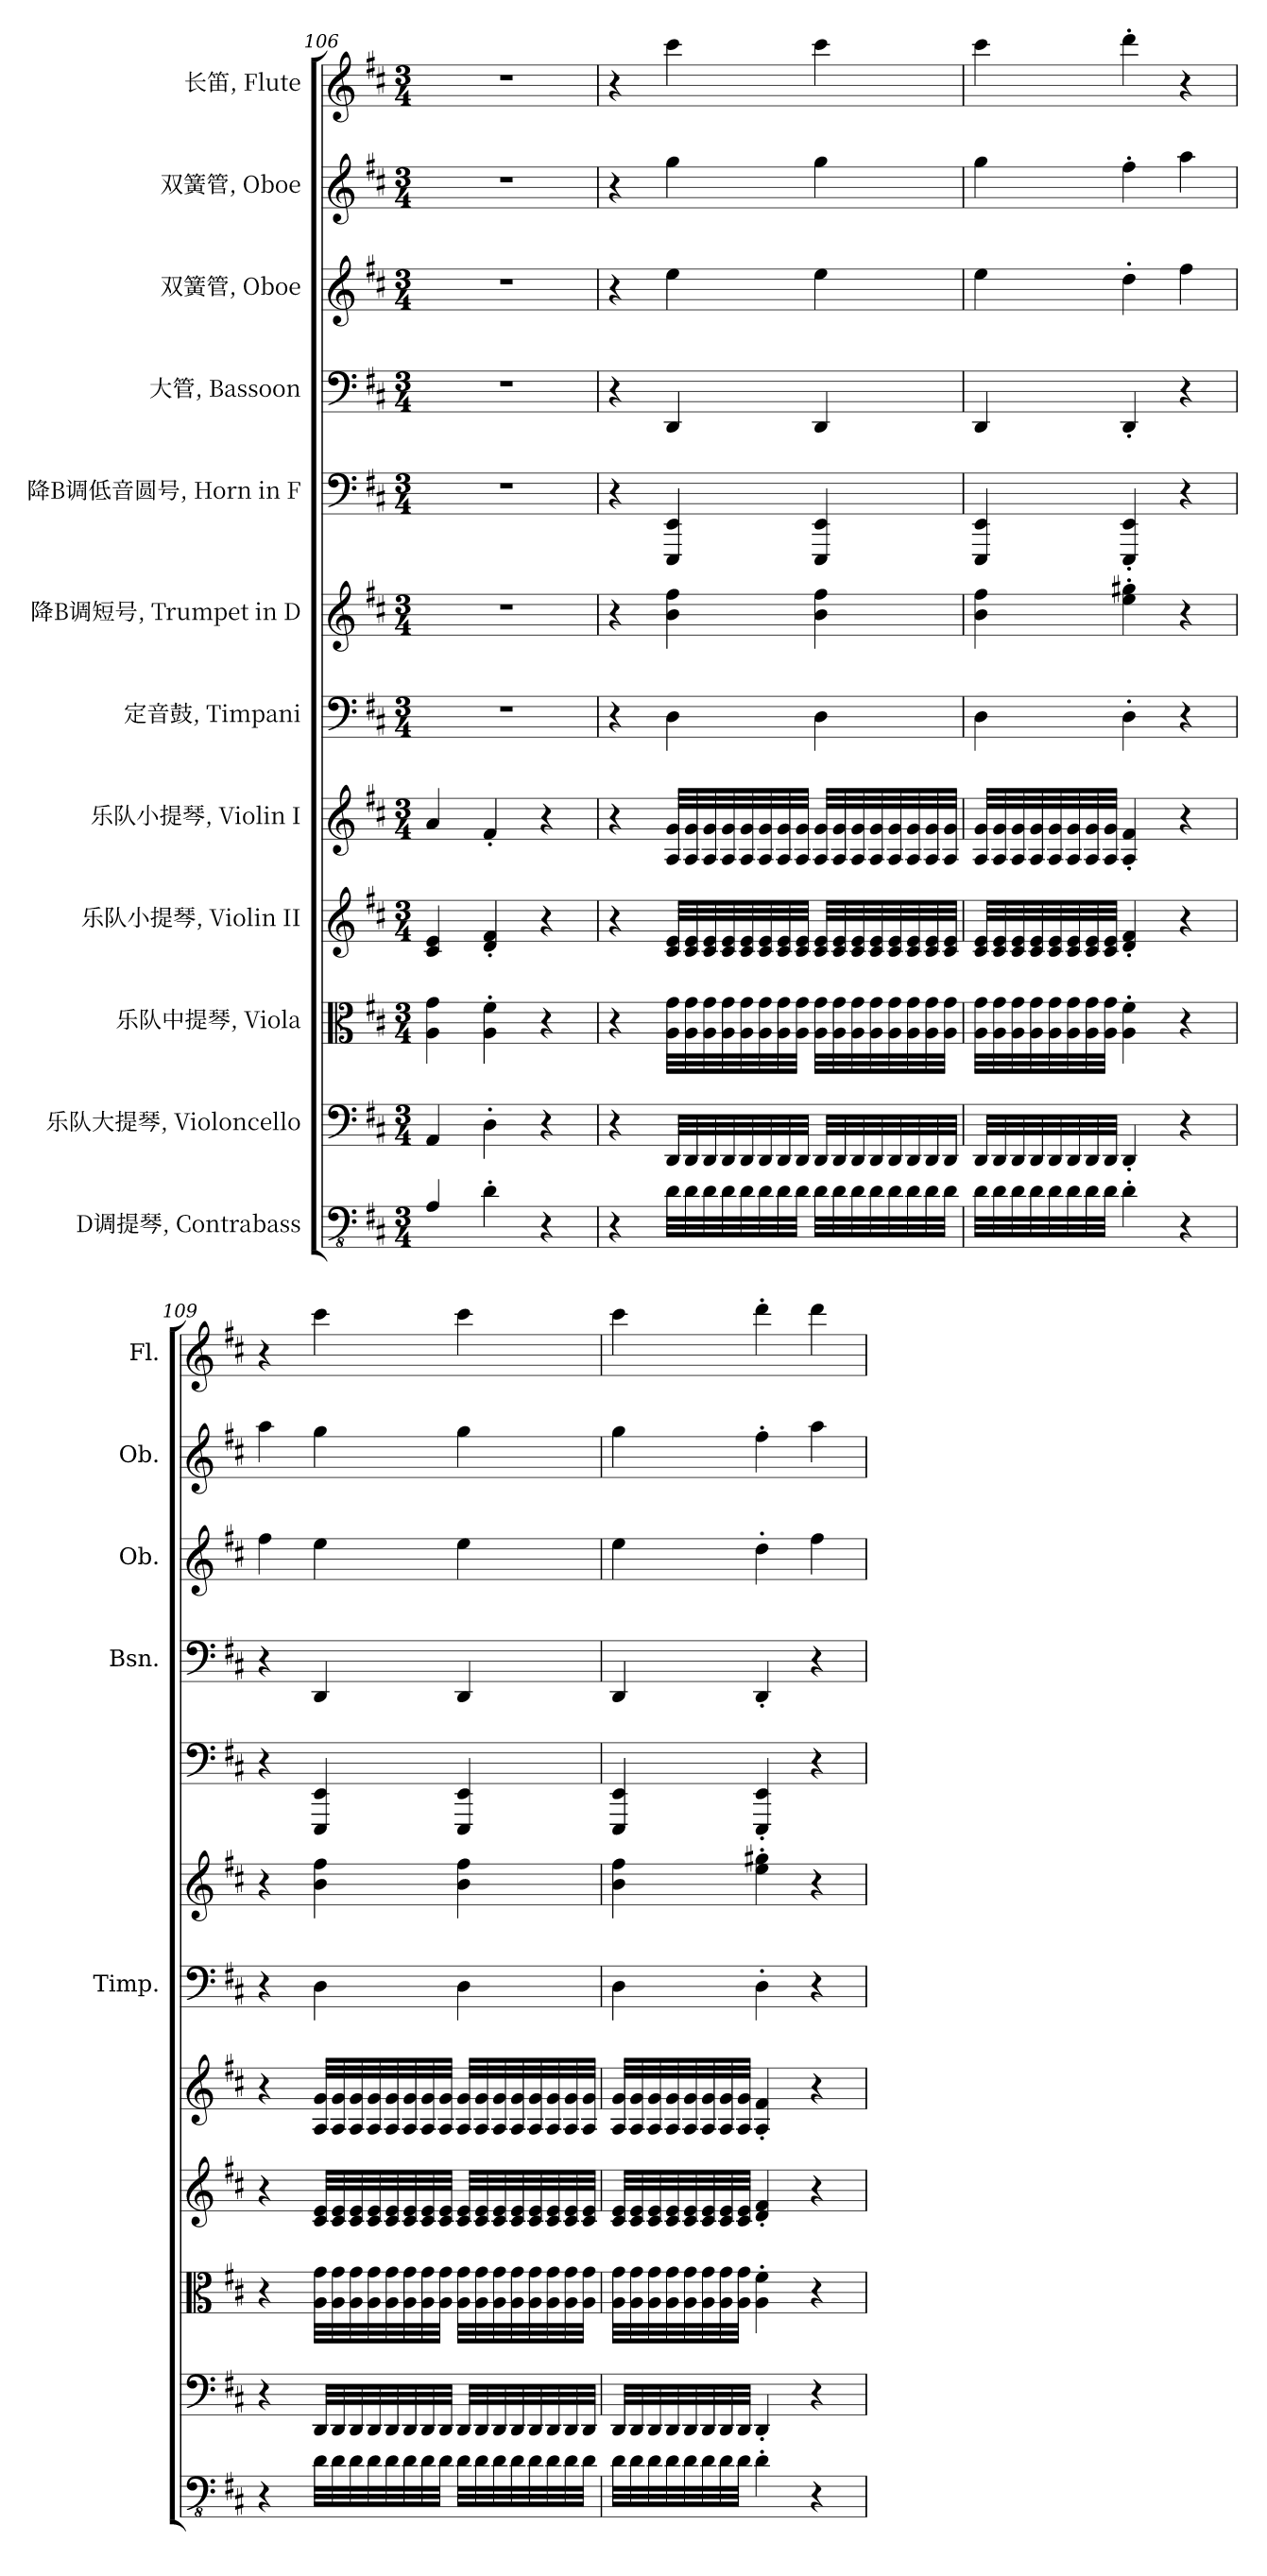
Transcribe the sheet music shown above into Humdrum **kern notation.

**kern	**kern	**kern	**kern	**kern	**kern	**kern	**kern	**kern	**kern	**kern	**kern
*part12	*part11	*part10	*part9	*part8	*part7	*part6	*part5	*part4	*part3	*part2	*part1
*staff12	*staff11	*staff10	*staff9	*staff8	*staff7	*staff6	*staff5	*staff4	*staff3	*staff2	*staff1
*I"D调提琴, Contrabass	*I"乐队大提琴, Violoncello	*I"乐队中提琴, Viola	*I"乐队小提琴, Violin II	*I"乐队小提琴, Violin I	*I"定音鼓, Timpani	*I"降B调短号, Trumpet in D	*I"降B调低音圆号, Horn in F	*I"大管, Bassoon	*I"双簧管, Oboe	*I"双簧管, Oboe	*I"长笛, Flute
*	*	*	*	*	*I'Timp.	*	*	*I'Bsn.	*I'Ob.	*I'Ob.	*I'Fl.
*clefFv4	*clefF4	*clefC3	*clefG2	*clefG2	*clefF4	*clefG2	*clefF4	*clefF4	*clefG2	*clefG2	*clefG2
*ITrd7c12	*	*	*	*	*	*ITrd1c2	*ITrd1c2	*	*	*	*
*k[f#c#]	*k[f#c#]	*k[f#c#]	*k[f#c#]	*k[f#c#]	*k[f#c#]	*k[]	*k[]	*k[f#c#]	*k[f#c#]	*k[f#c#]	*k[f#c#]
*M3/4	*M3/4	*M3/4	*M3/4	*M3/4	*M3/4	*M3/4	*M3/4	*M3/4	*M3/4	*M3/4	*M3/4
=106	=106	=106	=106	=106	=106	=106	=106	=106	=106	=106	=106
4AAA/	4AA/	4A\ 4g\	4c#/ 4e/	4a/	2.r	2.r	2.r	2.r	2.r	2.r	2.r
4DD'\	4D'\	4A\' 4f#\'	4d/' 4f#/'	4f#'/	.	.	.	.	.	.	.
4r	4r	4r	4r	4r	.	.	.	.	.	.	.
=107	=107	=107	=107	=107	=107	=107	=107	=107	=107	=107	=107
4r	4r	4r	4r	4r	4r	4r	4r	4r	4r	4r	4r
32DD\LLL	32DD/LLL	32A\ 32g\LLL	32c#/ 32e/LLL	32A/ 32g/LLL	4D\	4a\ 4ee\	4DDD/ 4DD/	4DD/	4ee\	4gg\	4ccc#\
32DD\	32DD/	32A\ 32g\	32c#/ 32e/	32A/ 32g/	.	.	.	.	.	.	.
32DD\	32DD/	32A\ 32g\	32c#/ 32e/	32A/ 32g/	.	.	.	.	.	.	.
32DD\	32DD/	32A\ 32g\	32c#/ 32e/	32A/ 32g/	.	.	.	.	.	.	.
32DD\	32DD/	32A\ 32g\	32c#/ 32e/	32A/ 32g/	.	.	.	.	.	.	.
32DD\	32DD/	32A\ 32g\	32c#/ 32e/	32A/ 32g/	.	.	.	.	.	.	.
32DD\	32DD/	32A\ 32g\	32c#/ 32e/	32A/ 32g/	.	.	.	.	.	.	.
32DD\JJJ	32DD/JJJ	32A\ 32g\JJJ	32c#/ 32e/JJJ	32A/ 32g/JJJ	.	.	.	.	.	.	.
32DD\LLL	32DD/LLL	32A\ 32g\LLL	32c#/ 32e/LLL	32A/ 32g/LLL	4D\	4a\ 4ee\	4DDD/ 4DD/	4DD/	4ee\	4gg\	4ccc#\
32DD\	32DD/	32A\ 32g\	32c#/ 32e/	32A/ 32g/	.	.	.	.	.	.	.
32DD\	32DD/	32A\ 32g\	32c#/ 32e/	32A/ 32g/	.	.	.	.	.	.	.
32DD\	32DD/	32A\ 32g\	32c#/ 32e/	32A/ 32g/	.	.	.	.	.	.	.
32DD\	32DD/	32A\ 32g\	32c#/ 32e/	32A/ 32g/	.	.	.	.	.	.	.
32DD\	32DD/	32A\ 32g\	32c#/ 32e/	32A/ 32g/	.	.	.	.	.	.	.
32DD\	32DD/	32A\ 32g\	32c#/ 32e/	32A/ 32g/	.	.	.	.	.	.	.
32DD\JJJ	32DD/JJJ	32A\ 32g\JJJ	32c#/ 32e/JJJ	32A/ 32g/JJJ	.	.	.	.	.	.	.
!!LO:PB:g=z
=108	=108	=108	=108	=108	=108	=108	=108	=108	=108	=108	=108
32DD\LLL	32DD/LLL	32A\ 32g\LLL	32c#/ 32e/LLL	32A/ 32g/LLL	4D\	4a\ 4ee\	4DDD/ 4DD/	4DD/	4ee\	4gg\	4ccc#\
32DD\	32DD/	32A\ 32g\	32c#/ 32e/	32A/ 32g/	.	.	.	.	.	.	.
32DD\	32DD/	32A\ 32g\	32c#/ 32e/	32A/ 32g/	.	.	.	.	.	.	.
32DD\	32DD/	32A\ 32g\	32c#/ 32e/	32A/ 32g/	.	.	.	.	.	.	.
32DD\	32DD/	32A\ 32g\	32c#/ 32e/	32A/ 32g/	.	.	.	.	.	.	.
32DD\	32DD/	32A\ 32g\	32c#/ 32e/	32A/ 32g/	.	.	.	.	.	.	.
32DD\	32DD/	32A\ 32g\	32c#/ 32e/	32A/ 32g/	.	.	.	.	.	.	.
32DD\JJJ	32DD/JJJ	32A\ 32g\JJJ	32c#/ 32e/JJJ	32A/ 32g/JJJ	.	.	.	.	.	.	.
4DD'\	4DD'/	4A\' 4f#\'	4d/' 4f#/'	4A/' 4f#/'	4D'\	4dd\' 4ff#X\'	4DDD/' 4DD/'	4DD'/	4dd'\	4ff#'\	4ddd'\
4r	4r	4r	4r	4r	4r	4r	4r	4r	4ff#\	4aa\	4r
=109	=109	=109	=109	=109	=109	=109	=109	=109	=109	=109	=109
4r	4r	4r	4r	4r	4r	4r	4r	4r	4ff#\	4aa\	4r
32DD\LLL	32DD/LLL	32A\ 32g\LLL	32c#/ 32e/LLL	32A/ 32g/LLL	4D\	4a\ 4ee\	4DDD/ 4DD/	4DD/	4ee\	4gg\	4ccc#\
32DD\	32DD/	32A\ 32g\	32c#/ 32e/	32A/ 32g/	.	.	.	.	.	.	.
32DD\	32DD/	32A\ 32g\	32c#/ 32e/	32A/ 32g/	.	.	.	.	.	.	.
32DD\	32DD/	32A\ 32g\	32c#/ 32e/	32A/ 32g/	.	.	.	.	.	.	.
32DD\	32DD/	32A\ 32g\	32c#/ 32e/	32A/ 32g/	.	.	.	.	.	.	.
32DD\	32DD/	32A\ 32g\	32c#/ 32e/	32A/ 32g/	.	.	.	.	.	.	.
32DD\	32DD/	32A\ 32g\	32c#/ 32e/	32A/ 32g/	.	.	.	.	.	.	.
32DD\JJJ	32DD/JJJ	32A\ 32g\JJJ	32c#/ 32e/JJJ	32A/ 32g/JJJ	.	.	.	.	.	.	.
32DD\LLL	32DD/LLL	32A\ 32g\LLL	32c#/ 32e/LLL	32A/ 32g/LLL	4D\	4a\ 4ee\	4DDD/ 4DD/	4DD/	4ee\	4gg\	4ccc#\
32DD\	32DD/	32A\ 32g\	32c#/ 32e/	32A/ 32g/	.	.	.	.	.	.	.
32DD\	32DD/	32A\ 32g\	32c#/ 32e/	32A/ 32g/	.	.	.	.	.	.	.
32DD\	32DD/	32A\ 32g\	32c#/ 32e/	32A/ 32g/	.	.	.	.	.	.	.
32DD\	32DD/	32A\ 32g\	32c#/ 32e/	32A/ 32g/	.	.	.	.	.	.	.
32DD\	32DD/	32A\ 32g\	32c#/ 32e/	32A/ 32g/	.	.	.	.	.	.	.
32DD\	32DD/	32A\ 32g\	32c#/ 32e/	32A/ 32g/	.	.	.	.	.	.	.
32DD\JJJ	32DD/JJJ	32A\ 32g\JJJ	32c#/ 32e/JJJ	32A/ 32g/JJJ	.	.	.	.	.	.	.
!!LO:PB:g=z
=110	=110	=110	=110	=110	=110	=110	=110	=110	=110	=110	=110
32DD\LLL	32DD/LLL	32A\ 32g\LLL	32c#/ 32e/LLL	32A/ 32g/LLL	4D\	4a\ 4ee\	4DDD/ 4DD/	4DD/	4ee\	4gg\	4ccc#\
32DD\	32DD/	32A\ 32g\	32c#/ 32e/	32A/ 32g/	.	.	.	.	.	.	.
32DD\	32DD/	32A\ 32g\	32c#/ 32e/	32A/ 32g/	.	.	.	.	.	.	.
32DD\	32DD/	32A\ 32g\	32c#/ 32e/	32A/ 32g/	.	.	.	.	.	.	.
32DD\	32DD/	32A\ 32g\	32c#/ 32e/	32A/ 32g/	.	.	.	.	.	.	.
32DD\	32DD/	32A\ 32g\	32c#/ 32e/	32A/ 32g/	.	.	.	.	.	.	.
32DD\	32DD/	32A\ 32g\	32c#/ 32e/	32A/ 32g/	.	.	.	.	.	.	.
32DD\JJJ	32DD/JJJ	32A\ 32g\JJJ	32c#/ 32e/JJJ	32A/ 32g/JJJ	.	.	.	.	.	.	.
4DD'\	4DD'/	4A\' 4f#\'	4d/' 4f#/'	4A/' 4f#/'	4D'\	4dd\' 4ff#X\'	4DDD/' 4DD/'	4DD'/	4dd'\	4ff#'\	4ddd'\
4r	4r	4r	4r	4r	4r	4r	4r	4r	4ff#\	4aa\	4ddd\
=	=	=	=	=	=	=	=	=	=	=	=
*-	*-	*-	*-	*-	*-	*-	*-	*-	*-	*-	*-
